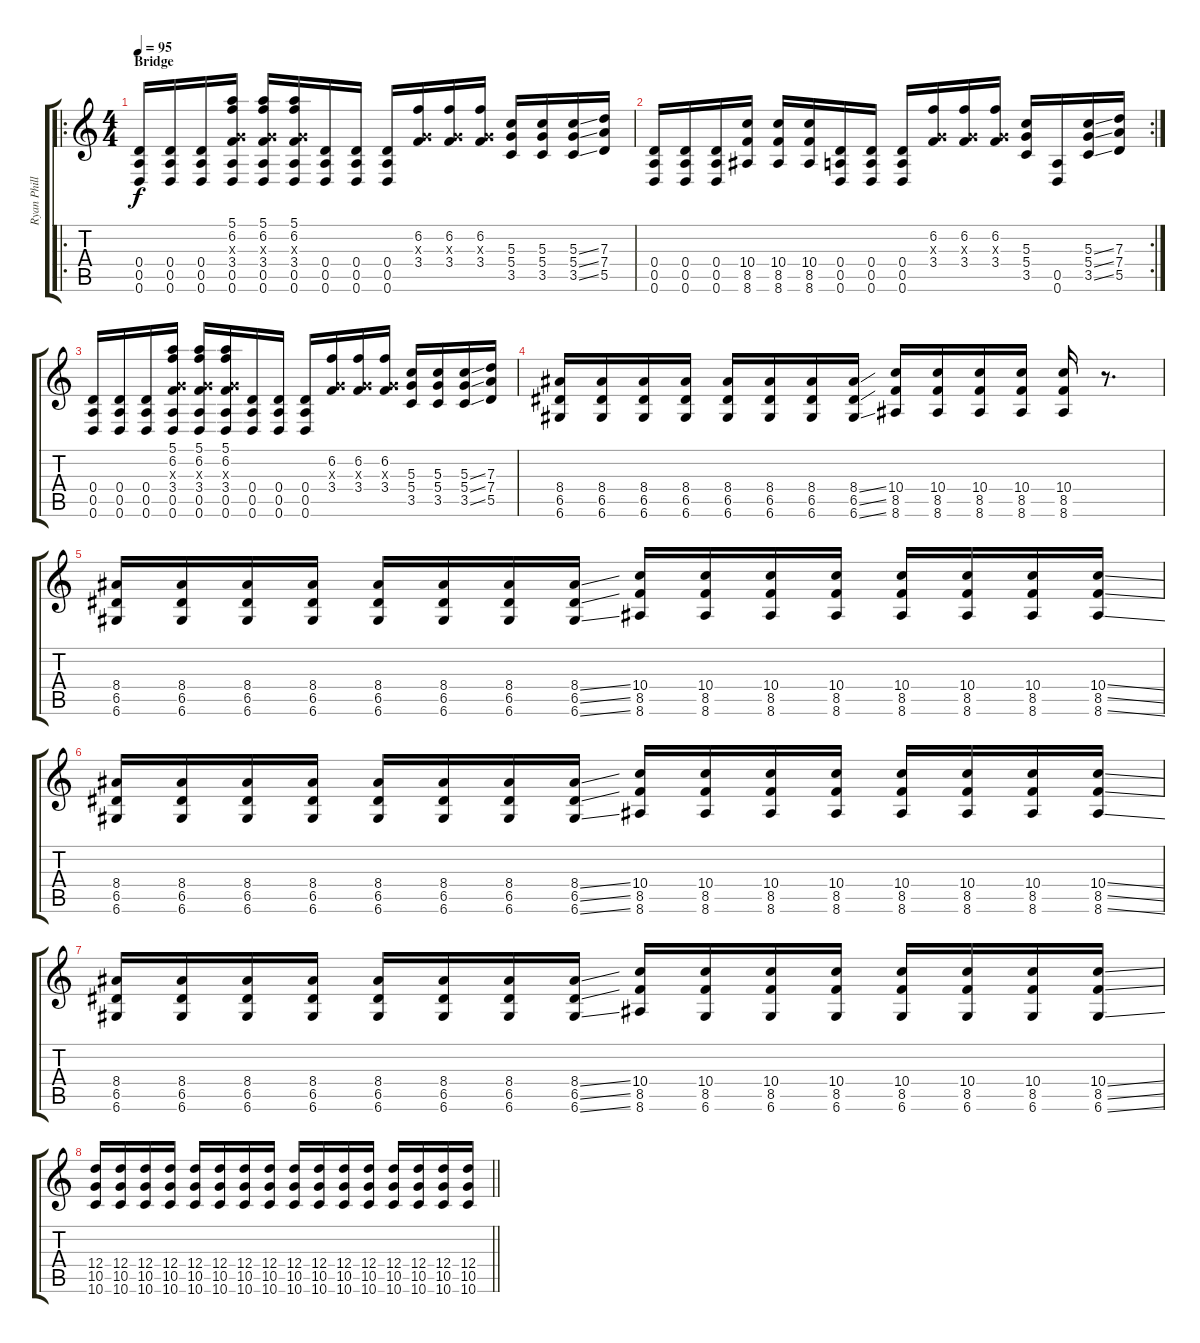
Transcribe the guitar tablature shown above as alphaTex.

\track ("Ryan Phillips | Lead" "Ryan Phill") {instrument electricguitarjazz}
\staff {score tabs}
\tuning (E4 B3 G3 D3 A2 D2) {hide}
\ro
\ts (4 4)
\section ("" "Bridge")
\tempo 95
\clef g2
\ks c
(0.4 0.5 0.6).16{dy f} (0.4 0.5 0.6).16 (0.4 0.5 0.6).16 (5.1 6.2 0.3{x} 3.4 0.5 0.6).16 (5.1 6.2 0.3{x} 3.4 0.5 0.6).16 (5.1 6.2 0.3{x} 3.4 0.5 0.6).16 (0.4 0.5 0.6).16 (0.4 0.5 0.6).16 (0.4 0.5 0.6).16 (6.2 0.3{x} 3.4).16 (6.2 0.3{x} 3.4).16 (6.2 0.3{x} 3.4).16 (5.3 5.4 3.5).16 (5.3 5.4 3.5).16 (5.3{ss} 5.4{ss} 3.5{ss}).16 (7.3 7.4 5.5).16 |
\rc 2
(0.4 0.5 0.6).16 (0.4 0.5 0.6).16 (0.4 0.5 0.6).16 (10.4 8.5 8.6).16 (10.4 8.5 8.6).16 (10.4 8.5 8.6).16 (0.4 0.5 0.6).16 (0.4 0.5 0.6).16 (0.4 0.5 0.6).16 (6.2 0.3{x} 3.4).16 (6.2 0.3{x} 3.4).16 (6.2 0.3{x} 3.4).16 (5.3 5.4 3.5).16 (0.5 0.6).16 (5.3{ss} 5.4{ss} 3.5{ss}).16 (7.3 7.4 5.5).16 |
(0.4 0.5 0.6).16 (0.4 0.5 0.6).16 (0.4 0.5 0.6).16 (5.1 6.2 0.3{x} 3.4 0.5 0.6).16 (5.1 6.2 0.3{x} 3.4 0.5 0.6).16 (5.1 6.2 0.3{x} 3.4 0.5 0.6).16 (0.4 0.5 0.6).16 (0.4 0.5 0.6).16 (0.4 0.5 0.6).16 (6.2 0.3{x} 3.4).16 (6.2 0.3{x} 3.4).16 (6.2 0.3{x} 3.4).16 (5.3 5.4 3.5).16 (5.3 5.4 3.5).16 (5.3{ss} 5.4{ss} 3.5{ss}).16 (7.3 7.4 5.5).16 |
(8.4 6.5 6.6).16 (8.4 6.5 6.6).16 (8.4 6.5 6.6).16 (8.4 6.5 6.6).16 (8.4 6.5 6.6).16 (8.4 6.5 6.6).16 (8.4 6.5 6.6).16 (8.4{ss} 6.5{ss} 6.6{ss}).16 (10.4 8.5 8.6).16 (10.4 8.5 8.6).16 (10.4 8.5 8.6).16 (10.4 8.5 8.6).16 (10.4 8.5 8.6).16 r.8{d} |
(8.4 6.5 6.6).16 (8.4 6.5 6.6).16 (8.4 6.5 6.6).16 (8.4 6.5 6.6).16 (8.4 6.5 6.6).16 (8.4 6.5 6.6).16 (8.4 6.5 6.6).16 (8.4{ss} 6.5{ss} 6.6{ss}).16 (10.4 8.5 8.6).16 (10.4 8.5 8.6).16 (10.4 8.5 8.6).16 (10.4 8.5 8.6).16 (10.4 8.5 8.6).16 (10.4 8.5 8.6).16 (10.4 8.5 8.6).16 (10.4{ss} 8.5{ss} 8.6{ss}).16 |
(8.4 6.5 6.6).16 (8.4 6.5 6.6).16 (8.4 6.5 6.6).16 (8.4 6.5 6.6).16 (8.4 6.5 6.6).16 (8.4 6.5 6.6).16 (8.4 6.5 6.6).16 (8.4{ss} 6.5{ss} 6.6{ss}).16 (10.4 8.5 8.6).16 (10.4 8.5 8.6).16 (10.4 8.5 8.6).16 (10.4 8.5 8.6).16 (10.4 8.5 8.6).16 (10.4 8.5 8.6).16 (10.4 8.5 8.6).16 (10.4{ss} 8.5{ss} 8.6{ss}).16 |
(8.4 6.5 6.6).16 (8.4 6.5 6.6).16 (8.4 6.5 6.6).16 (8.4 6.5 6.6).16 (8.4 6.5 6.6).16 (8.4 6.5 6.6).16 (8.4 6.5 6.6).16 (8.4{ss} 6.5{ss} 6.6{ss}).16 (10.4 8.5 8.6).16 (10.4 8.5 6.6).16 (10.4 8.5 6.6).16 (10.4 8.5 6.6).16 (10.4 8.5 6.6).16 (10.4 8.5 6.6).16 (10.4 8.5 6.6).16 (10.4{ss} 8.5{ss} 6.6{ss}).16 |
\barLineRight lightlight
(12.4 10.5 10.6).16 (12.4 10.5 10.6).16 (12.4 10.5 10.6).16 (12.4 10.5 10.6).16 (12.4 10.5 10.6).16 (12.4 10.5 10.6).16 (12.4 10.5 10.6).16 (12.4 10.5 10.6).16 (12.4 10.5 10.6).16 (12.4 10.5 10.6).16 (12.4 10.5 10.6).16 (12.4 10.5 10.6).16 (12.4 10.5 10.6).16 (12.4 10.5 10.6).16 (12.4 10.5 10.6).16 (12.4 10.5 10.6).16
